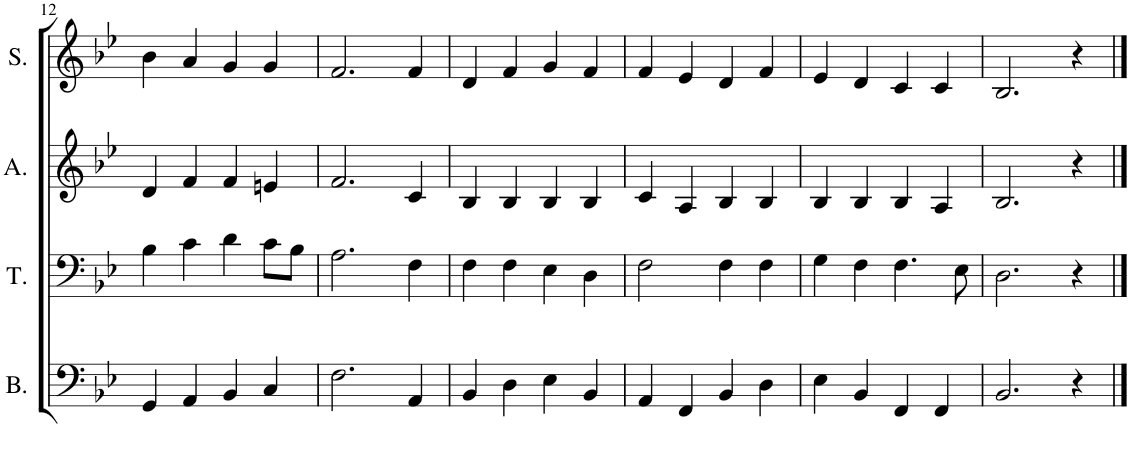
**kern	**kern	**kern	**kern
*part4	*part3	*part2	*part1
*staff4	*staff3	*staff2	*staff1
*I"Bass	*I"Tenor	*I"Alto	*I"Soprano
*I'B.	*I'T.	*I'A.	*I'S.
!!LO:PB:g=z
*clefF4	*clefF4	*clefG2	*clefG2
*k[b-e-]	*k[b-e-]	*k[b-e-]	*k[b-e-]
*M4/4	*M4/4	*M4/4	*M4/4
=12	=12	=12	=12
4GG/	4B-\	4d/	4b-\
4AA/	4c\	4f/	4a/
4BB-/	4d\	4f/	4g/
4C/	8c\L	4en/	4g/
.	8B-\J	.	.
=13	=13	=13	=13
2.F\	2.A\	2.f/	2.f/
4AA/	4F\	4c/	4f/
=14	=14	=14	=14
4BB-/	4F\	4B-/	4d/
4D\	4F\	4B-/	4f/
4E-\	4E-\	4B-/	4g/
4BB-/	4D\	4B-/	4f/
=15	=15	=15	=15
4AA/	2F\	4c/	4f/
4FF/	.	4A/	4e-/
4BB-/	4F\	4B-/	4d/
4D\	4F\	4B-/	4f/
=16	=16	=16	=16
4E-\	4G\	4B-/	4e-/
4BB-/	4F\	4B-/	4d/
4FF/	4.F\	4B-/	4c/
4FF/	.	4A/	4c/
.	8E-\	.	.
=17	=17	=17	=17
2.BB-/	2.D\	2.B-/	2.B-/
4r	4r	4r	4r
==	==	==	==
*-	*-	*-	*-
